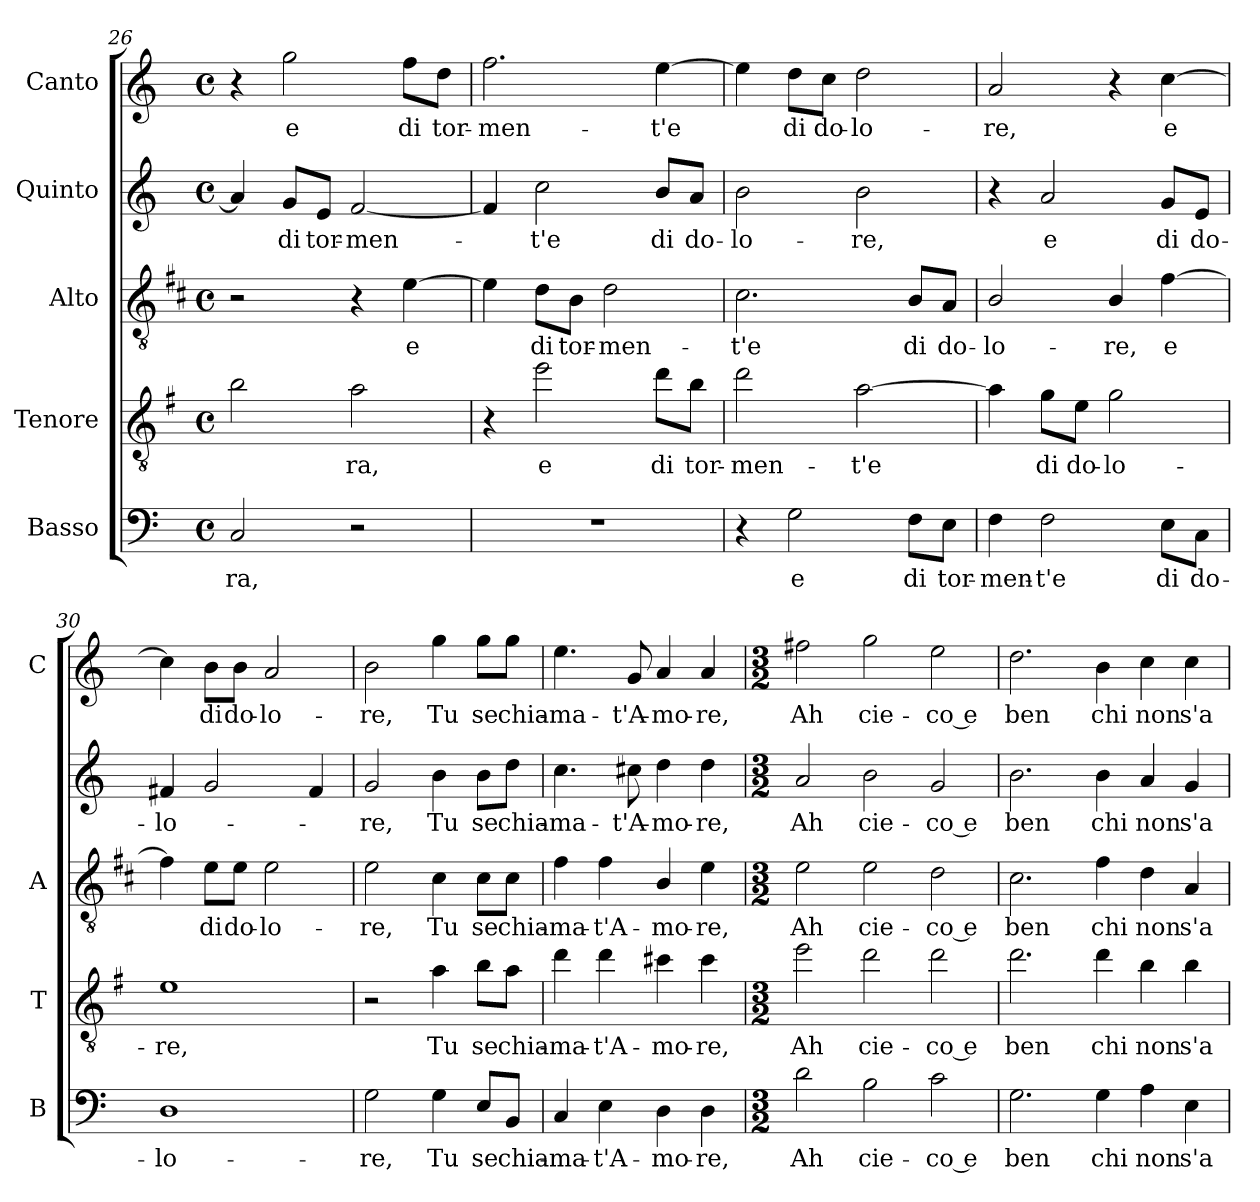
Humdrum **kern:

**kern	**text	**kern	**text	**kern	**text	**kern	**text	**kern	**text
*part5	*part5	*part4	*part4	*part3	*part3	*part2	*part2	*part1	*part1
*staff5	*staff5	*staff4	*staff4	*staff3	*staff3	*staff2	*staff2	*staff1	*staff1
*I"Basso	*	*I"Tenore	*	*I"Alto	*	*I"Quinto	*	*I"Canto	*
*I'B	*	*I'T	*	*I'A	*	*	*	*I'C	*
*clefF4	*	*clefGv2	*	*clefGv2	*	*clefG2	*	*clefG2	*
*	*	*ITrd4c7	*	*ITrd1c2	*	*	*	*	*
*k[]	*	*k[]	*	*k[]	*	*k[]	*	*k[]	*
*C:	*	*C:	*	*C:	*	*C:	*	*C:	*
*M4/4	*	*M4/4	*	*M4/4	*	*M4/4	*	*M4/4	*
*met(c)	*	*met(c)	*	*met(c)	*	*met(c)	*	*met(c)	*
=26	=26	=26	=26	=26	=26	=26	=26	=26	=26
!	!LO:LY:b	!	!	!	!	!	!	!	!
2C/	-ra,	2e\	.	2r	.	4a/]	.	4r	.
!	!	!	!	!	!	!	!LO:LY:b	!	!LO:LY:b
.	.	.	.	.	.	8g/L	di	2gg\	e
!	!	!	!	!	!	!	!LO:LY:b	!	!
.	.	.	.	.	.	8e/J	tor-	.	.
!	!	!	!LO:LY:b	!	!	!	!LO:LY:b	!	!
2r	.	2d\	-ra,	4r	.	[2f/	-men-	.	.
!	!	!	!	!	!LO:LY:b	!	!	!	!LO:LY:b
.	.	.	.	[4d\	e	.	.	8ff\L	di
!	!	!	!	!	!	!	!	!	!LO:LY:b
.	.	.	.	.	.	.	.	8dd\J	tor-
=27	=27	=27	=27	=27	=27	=27	=27	=27	=27
!	!	!	!	!	!	!	!	!	!LO:LY:b
1r	.	4r	.	4d\]	.	4f/]	.	2.ff\	-men-
!	!	!	!LO:LY:b	!	!LO:LY:b	!	!LO:LY:b	!	!
.	.	2a\	e	8c\L	di	2cc\	-t'e	.	.
!	!	!	!	!	!LO:LY:b	!	!	!	!
.	.	.	.	8A\J	tor-	.	.	.	.
!	!	!	!	!	!LO:LY:b	!	!	!	!
.	.	.	.	2c\	-men-	.	.	.	.
!	!	!	!LO:LY:b	!	!	!	!LO:LY:b	!	!LO:LY:b
.	.	8g\L	di	.	.	8b/L	di	[4ee\	-t'e
!	!	!	!LO:LY:b	!	!	!	!LO:LY:b	!	!
.	.	8e\J	tor-	.	.	8a/J	do-	.	.
=28	=28	=28	=28	=28	=28	=28	=28	=28	=28
!	!	!	!LO:LY:b	!	!LO:LY:b	!	!LO:LY:b	!	!
4r	.	2g\	-men-	2.B\	-t'e	2b\	-lo-	4ee\]	.
!	!LO:LY:b	!	!	!	!	!	!	!	!LO:LY:b
2G\	e	.	.	.	.	.	.	8dd\L	di
!	!	!	!	!	!	!	!	!	!LO:LY:b
.	.	.	.	.	.	.	.	8cc\J	do-
!	!	!	!LO:LY:b	!	!	!	!LO:LY:b	!	!LO:LY:b
.	.	[2d\	-t'e	.	.	2b\	-re,	2dd\	-lo-
!	!LO:LY:b	!	!	!	!LO:LY:b	!	!	!	!
8F\L	di	.	.	8A/L	di	.	.	.	.
!	!LO:LY:b	!	!	!	!LO:LY:b	!	!	!	!
8E\J	tor-	.	.	8G/J	do-	.	.	.	.
=29	=29	=29	=29	=29	=29	=29	=29	=29	=29
!	!LO:LY:b	!	!	!	!LO:LY:b	!	!	!	!LO:LY:b
4F\	-men-	4d\]	.	2A/	-lo-	4r	.	2a/	-re,
!	!LO:LY:b	!	!LO:LY:b	!	!	!	!LO:LY:b	!	!
2F\	-t'e	8c\L	di	.	.	2a/	e	.	.
!	!	!	!LO:LY:b	!	!	!	!	!	!
.	.	8A\J	do-	.	.	.	.	.	.
!	!	!	!LO:LY:b	!	!LO:LY:b	!	!	!	!
.	.	2c\	-lo-	4A/	-re,	.	.	4r	.
!	!LO:LY:b	!	!	!	!LO:LY:b	!	!LO:LY:b	!	!LO:LY:b
8E\L	di	.	.	[4e\	e	8g/L	di	[4cc\	e
!	!LO:LY:b	!	!	!	!	!	!LO:LY:b	!	!
8C\J	do-	.	.	.	.	8e/J	do-	.	.
=30	=30	=30	=30	=30	=30	=30	=30	=30	=30
!	!LO:LY:b	!	!LO:LY:b	!	!	!	!LO:LY:b	!	!
1D	-lo-	1A	-re,	4e\]	.	4f#X/	-lo-	4cc\]	.
!	!	!	!	!	!LO:LY:b	!	!	!	!LO:LY:b
.	.	.	.	8d\L	di	2g/	.	8b\L	di
!	!	!	!	!	!LO:LY:b	!	!	!	!LO:LY:b
.	.	.	.	8d\J	do-	.	.	8b\J	do-
!	!	!	!	!	!LO:LY:b	!	!	!	!LO:LY:b
.	.	.	.	2d\	-lo-	.	.	2a/	-lo-
.	.	.	.	.	.	4f#/	.	.	.
!!LO:LB:g=z
=31	=31	=31	=31	=31	=31	=31	=31	=31	=31
!	!LO:LY:b	!	!	!	!LO:LY:b	!	!LO:LY:b	!	!LO:LY:b
2G\	-re,	2r	.	2d\	-re,	2g/	-re,	2b\	-re,
!	!LO:LY:b	!	!LO:LY:b	!	!LO:LY:b	!	!LO:LY:b	!	!LO:LY:b
4G\	Tu	4d\	Tu	4B\	Tu	4b\	Tu	4gg\	Tu
!	!LO:LY:b	!	!LO:LY:b	!	!LO:LY:b	!	!LO:LY:b	!	!LO:LY:b
8E/L	se	8e\L	se	8B\L	se	8b\L	se	8gg\L	se
!	!LO:LY:b	!	!LO:LY:b	!	!LO:LY:b	!	!LO:LY:b	!	!LO:LY:b
8BB/J	chia-	8d\J	chia-	8B\J	chia-	8dd\J	chia-	8gg\J	chia-
=32	=32	=32	=32	=32	=32	=32	=32	=32	=32
!	!LO:LY:b	!	!LO:LY:b	!	!LO:LY:b	!	!LO:LY:b	!	!LO:LY:b
4C/	-ma-	4g\	-ma-	4e\	-ma-	4.cc\	-ma-	4.ee\	-ma-
!	!LO:LY:b	!	!LO:LY:b	!	!LO:LY:b	!	!	!	!
4E\	-t'A-	4g\	-t'A-	4e\	-t'A-	.	.	.	.
!	!	!	!	!	!	!	!LO:LY:b	!	!LO:LY:b
.	.	.	.	.	.	8cc#X\	-t'A-	8g/	-t'A-
!	!LO:LY:b	!	!LO:LY:b	!	!LO:LY:b	!	!LO:LY:b	!	!LO:LY:b
4D\	-mo-	4f#X\	-mo-	4A/	-mo-	4dd\	-mo-	4a/	-mo-
!	!LO:LY:b	!	!LO:LY:b	!	!LO:LY:b	!	!LO:LY:b	!	!LO:LY:b
4D\	-re,	4f#\	-re,	4d\	-re,	4dd\	-re,	4a/	-re,
=33	=33	=33	=33	=33	=33	=33	=33	=33	=33
*M3/2	*	*M3/2	*	*M3/2	*	*M3/2	*	*M3/2	*
!	!LO:LY:b	!	!LO:LY:b	!	!LO:LY:b	!	!LO:LY:b	!	!LO:LY:b
2d\	Ah	2a\	Ah	2d\	Ah	2a/	Ah	2ff#X\	Ah
!	!LO:LY:b	!	!LO:LY:b	!	!LO:LY:b	!	!LO:LY:b	!	!LO:LY:b
2B\	cie-	2g\	cie-	2d\	cie-	2b\	cie-	2gg\	cie-
!	!LO:LY:b	!	!LO:LY:b	!	!LO:LY:b	!	!LO:LY:b	!	!LO:LY:b
2c\	-co e	2g\	-co e	2c\	-co e	2g/	-co e	2ee\	-co e
=34	=34	=34	=34	=34	=34	=34	=34	=34	=34
!	!LO:LY:b	!	!LO:LY:b	!	!LO:LY:b	!	!LO:LY:b	!	!LO:LY:b
2.G\	ben	2.g\	ben	2.B\	ben	2.b\	ben	2.dd\	ben
!	!LO:LY:b	!	!LO:LY:b	!	!LO:LY:b	!	!LO:LY:b	!	!LO:LY:b
4G\	chi	4g\	chi	4e\	chi	4b\	chi	4b\	chi
!	!LO:LY:b	!	!LO:LY:b	!	!LO:LY:b	!	!LO:LY:b	!	!LO:LY:b
4A\	non	4e\	non	4c\	non	4a/	non	4cc\	non
!	!LO:LY:b	!	!LO:LY:b	!	!LO:LY:b	!	!LO:LY:b	!	!LO:LY:b
4E\	s'a-	4e\	s'a-	4G/	s'a-	4g/	s'a-	4cc\	s'a-
=	=	=	=	=	=	=	=	=	=
*-	*-	*-	*-	*-	*-	*-	*-	*-	*-
